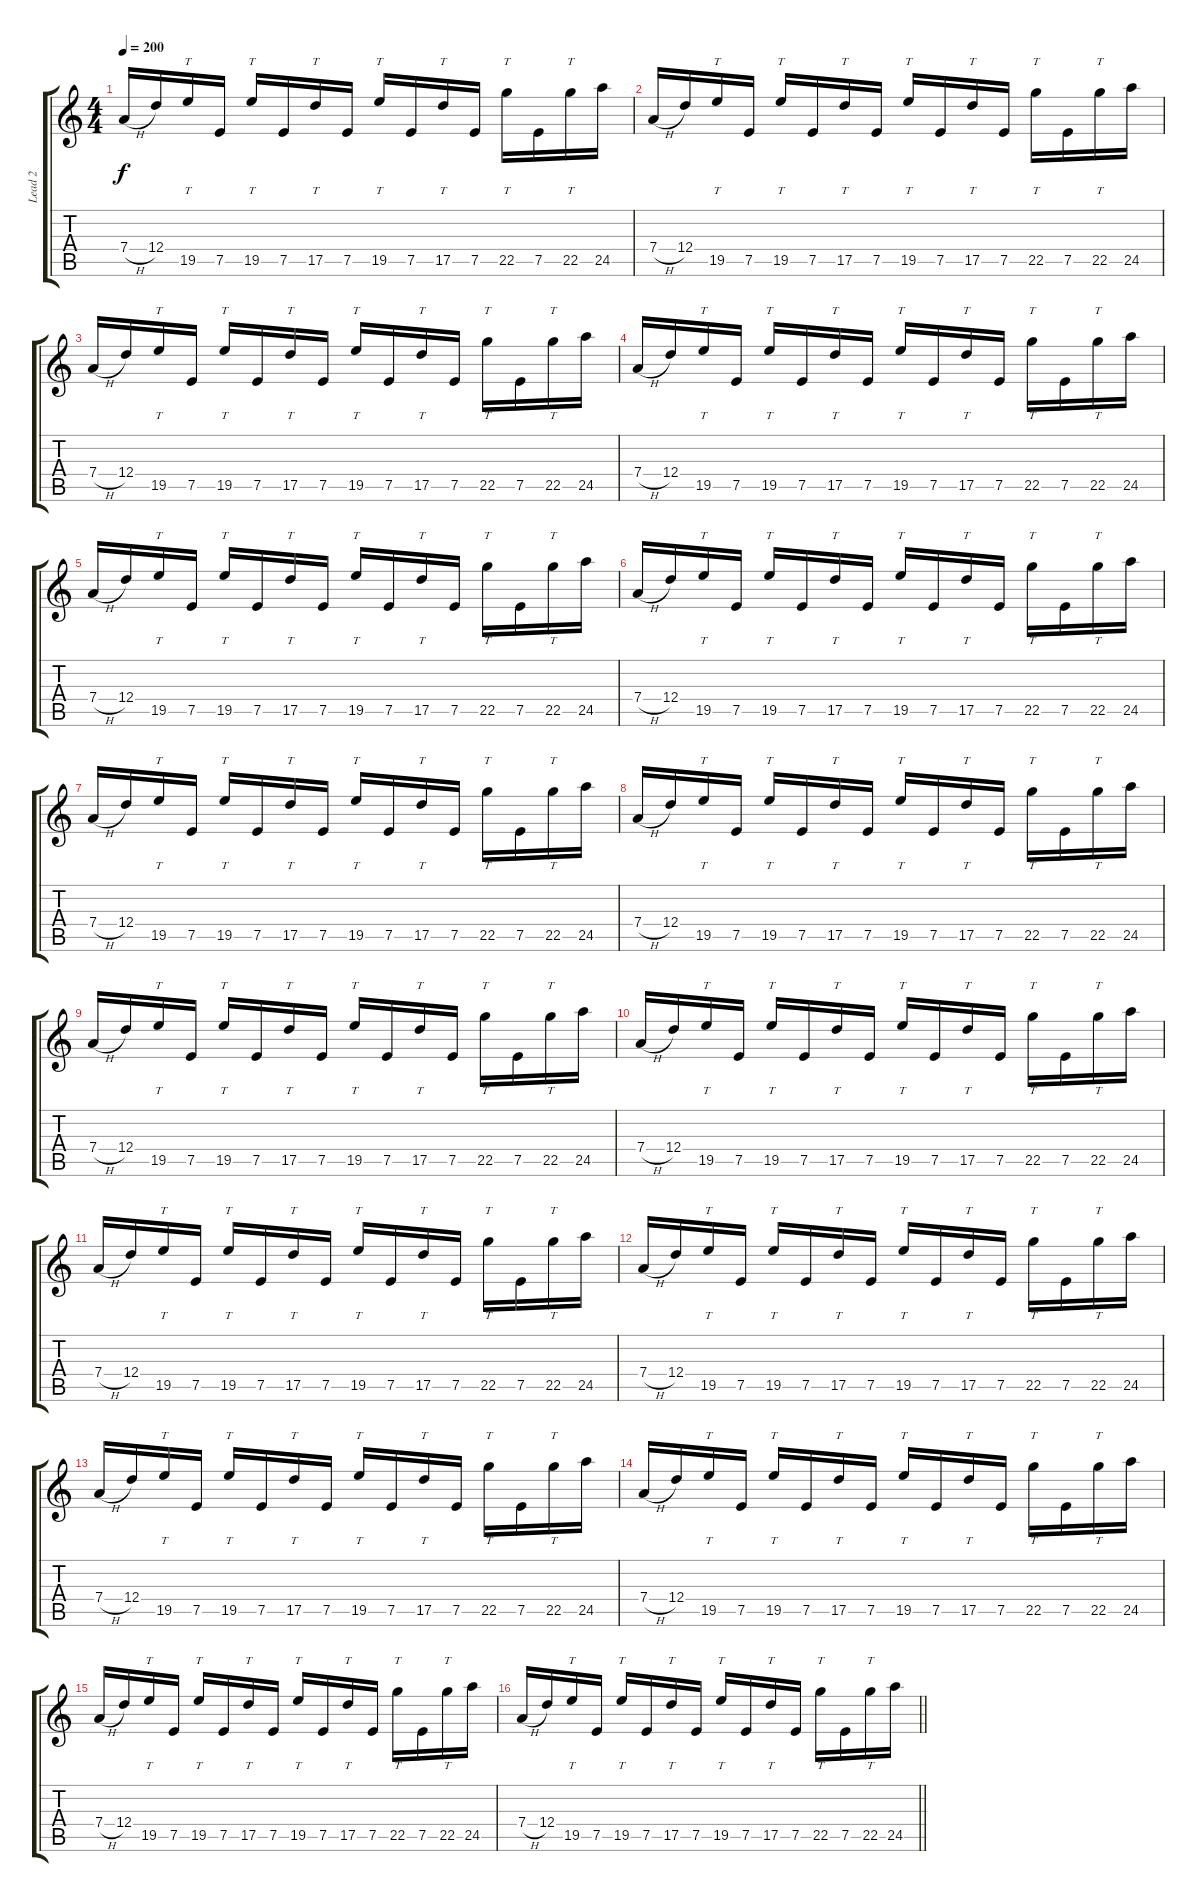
\track ("Lead 2" "Lead 2") {instrument distortionguitar}
\staff {score tabs}
\tuning (E4 B3 G3 D3 A2 E2) {hide}
\ts (4 4)
\tempo 200
\tempo 146
\tempo 200
\clef g2
\ks c
7.4{h}.16{dy f instrument distortionguitar} 12.4.16 19.5.16{tt} 7.5.16 19.5.16{tt} 7.5.16 17.5.16{tt} 7.5.16 19.5.16{tt} 7.5.16 17.5.16{tt} 7.5.16 22.5.16{tt} 7.5.16 22.5.16{tt} 24.5.16 |
7.4{h}.16 12.4.16 19.5.16{tt} 7.5.16 19.5.16{tt} 7.5.16 17.5.16{tt} 7.5.16 19.5.16{tt} 7.5.16 17.5.16{tt} 7.5.16 22.5.16{tt} 7.5.16 22.5.16{tt} 24.5.16 |
7.4{h}.16 12.4.16 19.5.16{tt} 7.5.16 19.5.16{tt} 7.5.16 17.5.16{tt} 7.5.16 19.5.16{tt} 7.5.16 17.5.16{tt} 7.5.16 22.5.16{tt} 7.5.16 22.5.16{tt} 24.5.16 |
7.4{h}.16 12.4.16 19.5.16{tt} 7.5.16 19.5.16{tt} 7.5.16 17.5.16{tt} 7.5.16 19.5.16{tt} 7.5.16 17.5.16{tt} 7.5.16 22.5.16{tt} 7.5.16 22.5.16{tt} 24.5.16 |
7.4{h}.16 12.4.16 19.5.16{tt} 7.5.16 19.5.16{tt} 7.5.16 17.5.16{tt} 7.5.16 19.5.16{tt} 7.5.16 17.5.16{tt} 7.5.16 22.5.16{tt} 7.5.16 22.5.16{tt} 24.5.16 |
7.4{h}.16 12.4.16 19.5.16{tt} 7.5.16 19.5.16{tt} 7.5.16 17.5.16{tt} 7.5.16 19.5.16{tt} 7.5.16 17.5.16{tt} 7.5.16 22.5.16{tt} 7.5.16 22.5.16{tt} 24.5.16 |
7.4{h}.16 12.4.16 19.5.16{tt} 7.5.16 19.5.16{tt} 7.5.16 17.5.16{tt} 7.5.16 19.5.16{tt} 7.5.16 17.5.16{tt} 7.5.16 22.5.16{tt} 7.5.16 22.5.16{tt} 24.5.16 |
7.4{h}.16 12.4.16 19.5.16{tt} 7.5.16 19.5.16{tt} 7.5.16 17.5.16{tt} 7.5.16 19.5.16{tt} 7.5.16 17.5.16{tt} 7.5.16 22.5.16{tt} 7.5.16 22.5.16{tt} 24.5.16 |
7.4{h}.16 12.4.16 19.5.16{tt} 7.5.16 19.5.16{tt} 7.5.16 17.5.16{tt} 7.5.16 19.5.16{tt} 7.5.16 17.5.16{tt} 7.5.16 22.5.16{tt} 7.5.16 22.5.16{tt} 24.5.16 |
7.4{h}.16 12.4.16 19.5.16{tt} 7.5.16 19.5.16{tt} 7.5.16 17.5.16{tt} 7.5.16 19.5.16{tt} 7.5.16 17.5.16{tt} 7.5.16 22.5.16{tt} 7.5.16 22.5.16{tt} 24.5.16 |
7.4{h}.16 12.4.16 19.5.16{tt} 7.5.16 19.5.16{tt} 7.5.16 17.5.16{tt} 7.5.16 19.5.16{tt} 7.5.16 17.5.16{tt} 7.5.16 22.5.16{tt} 7.5.16 22.5.16{tt} 24.5.16 |
7.4{h}.16 12.4.16 19.5.16{tt} 7.5.16 19.5.16{tt} 7.5.16 17.5.16{tt} 7.5.16 19.5.16{tt} 7.5.16 17.5.16{tt} 7.5.16 22.5.16{tt} 7.5.16 22.5.16{tt} 24.5.16 |
7.4{h}.16 12.4.16 19.5.16{tt} 7.5.16 19.5.16{tt} 7.5.16 17.5.16{tt} 7.5.16 19.5.16{tt} 7.5.16 17.5.16{tt} 7.5.16 22.5.16{tt} 7.5.16 22.5.16{tt} 24.5.16 |
7.4{h}.16 12.4.16 19.5.16{tt} 7.5.16 19.5.16{tt} 7.5.16 17.5.16{tt} 7.5.16 19.5.16{tt} 7.5.16 17.5.16{tt} 7.5.16 22.5.16{tt} 7.5.16 22.5.16{tt} 24.5.16 |
7.4{h}.16 12.4.16 19.5.16{tt} 7.5.16 19.5.16{tt} 7.5.16 17.5.16{tt} 7.5.16 19.5.16{tt} 7.5.16 17.5.16{tt} 7.5.16 22.5.16{tt} 7.5.16 22.5.16{tt} 24.5.16 |
\barLineRight lightlight
7.4{h}.16 12.4.16 19.5.16{tt} 7.5.16 19.5.16{tt} 7.5.16 17.5.16{tt} 7.5.16 19.5.16{tt} 7.5.16 17.5.16{tt} 7.5.16 22.5.16{tt} 7.5.16 22.5.16{tt} 24.5.16
